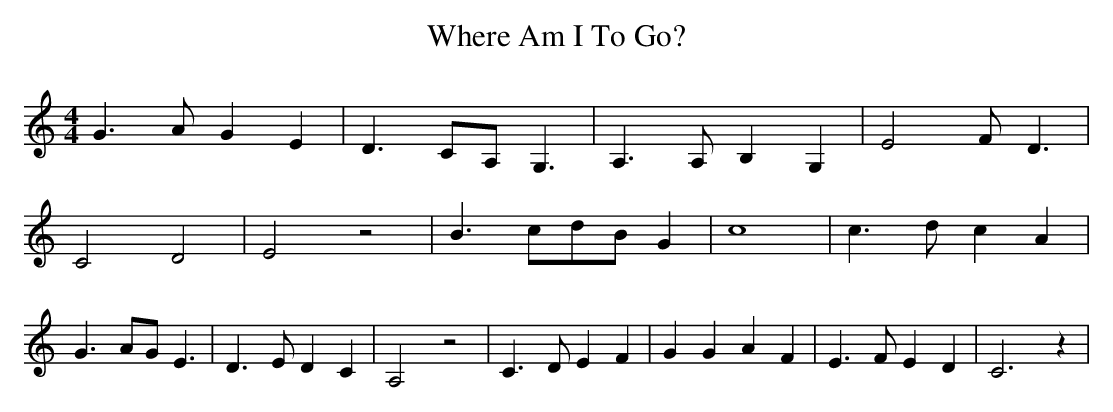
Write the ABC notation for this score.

X:1
T:Where Am I To Go?
M:4/4
L:1/4
K:C
 G3/2 A/2 G E| D3/2 C/2A,/2 G,3/2| A,3/2 A,/2 B, G,| E2 F/2 D3/2| C2 D2|\
 E2 z2| B3/2 c/2d/2-B/2 G| c4| c3/2 d/2 c A| G3/2 A/2G/2 E3/2| D3/2 E/2 D C|\
 A,2 z2| C3/2 D/2 E F| G G A F| E3/2 F/2 E D| C3 z|
